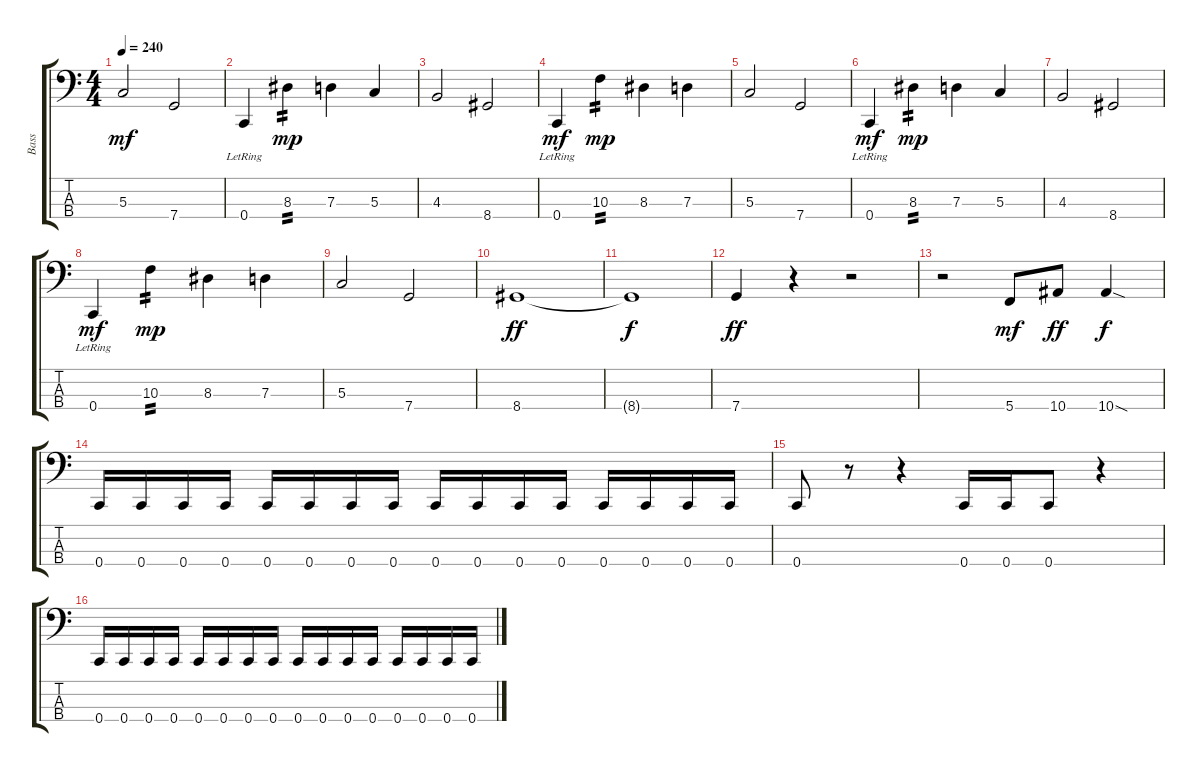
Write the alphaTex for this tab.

\track ("Bass" "Bass") {instrument electricbassfinger}
\staff {score tabs}
\tuning (F2 C2 G1 C1) {hide}
\ts (4 4)
\tempo 240
\clef f4
\ks c
5.3.2{dy mf} 7.4.2 |
0.4{lr}.4 8.3.4{tp 2 dy mp} 7.3.4 5.3.4 |
4.3.2 8.4.2 |
0.4{lr}.4{dy mf} 10.3.4{tp 2 dy mp} 8.3.4 7.3.4 |
5.3.2 7.4.2 |
0.4{lr}.4{dy mf} 8.3.4{tp 2 dy mp} 7.3.4 5.3.4 |
4.3.2 8.4.2 |
0.4{lr}.4{dy mf} 10.3.4{tp 2 dy mp} 8.3.4 7.3.4 |
5.3.2 7.4.2 |
8.4.1{dy ff} |
8.4{t}.1{dy f} |
7.4.4{dy ff} r.4 r.2 |
r.2 5.4.8{dy mf} 10.4.8{dy ff} 10.4{sod}.4{dy f} |
0.4.16 0.4.16 0.4.16 0.4.16 0.4.16 0.4.16 0.4.16 0.4.16 0.4.16 0.4.16 0.4.16 0.4.16 0.4.16 0.4.16 0.4.16 0.4.16 |
0.4.8 r.8 r.4 0.4.16 0.4.16 0.4.8 r.4 |
0.4.16 0.4.16 0.4.16 0.4.16 0.4.16 0.4.16 0.4.16 0.4.16 0.4.16 0.4.16 0.4.16 0.4.16 0.4.16 0.4.16 0.4.16 0.4.16
